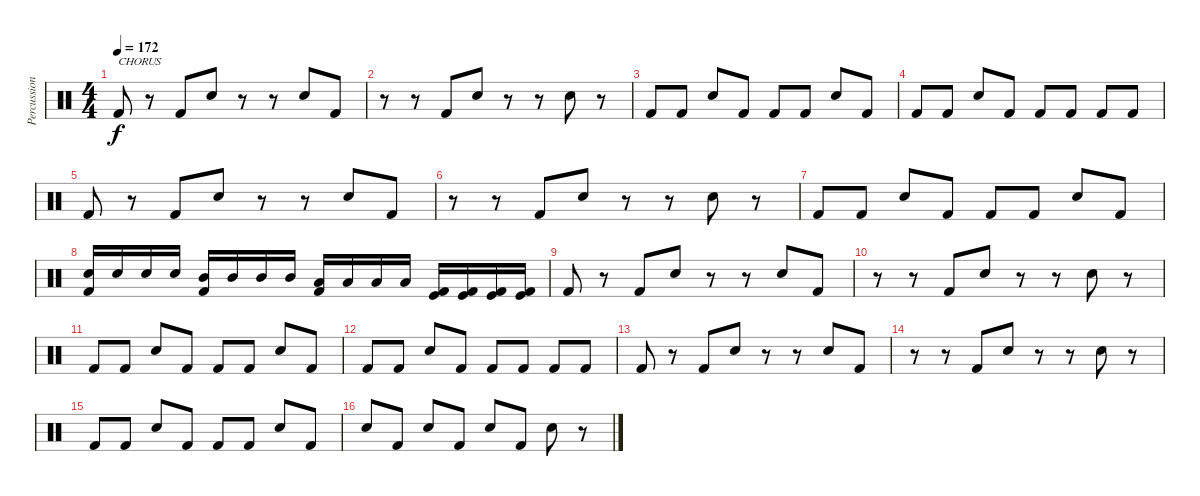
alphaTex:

\track ("Percussions" "Percussion") {instrument percussion}
\staff {score}
\articulation defaults
\ts (4 4)
\tempo 172
\clef neutral
\ks c "Kick (hit) 2".8{txt "CHORUS" dy f}
r.8 "Kick (hit) 2".8 "Snare (hit) 2".8 r.8 r.8 "Snare (hit) 2".8 "Kick (hit) 2".8 |
r.8 r.8 "Kick (hit) 2".8 "Snare (hit) 2".8 r.8 r.8 "Snare (hit) 2".8 r.8 |
"Kick (hit) 2".8 "Kick (hit) 2".8 "Snare (hit) 2".8 "Kick (hit) 2".8 "Kick (hit) 2".8 "Kick (hit) 2".8 "Snare (hit) 2".8 "Kick (hit) 2".8 |
"Kick (hit) 2".8 "Kick (hit) 2".8 "Snare (hit) 2".8 "Kick (hit) 2".8 "Kick (hit) 2".8 "Kick (hit) 2".8 "Kick (hit) 2".8 "Kick (hit) 2".8 |
"Kick (hit) 2".8 r.8 "Kick (hit) 2".8 "Snare (hit) 2".8 r.8 r.8 "Snare (hit) 2".8 "Kick (hit) 2".8 |
r.8 r.8 "Kick (hit) 2".8 "Snare (hit) 2".8 r.8 r.8 "Snare (hit) 2".8 r.8 |
"Kick (hit) 2".8 "Kick (hit) 2".8 "Snare (hit) 2".8 "Kick (hit) 2".8 "Kick (hit) 2".8 "Kick (hit) 2".8 "Snare (hit) 2".8 "Kick (hit) 2".8 |
("Snare (hit) 2" "Kick (hit) 2").16 "Snare (hit) 2".16 "Snare (hit) 2".16 "Snare (hit) 2".16 ("Mid Tom (hit)" "Kick (hit) 2").16 "Mid Tom (hit)".16 "Mid Tom (hit)".16 "Mid Tom (hit)".16 ("Low Tom (hit)" "Kick (hit) 2").16 "Low Tom (hit)".16 "Low Tom (hit)".16 "Low Tom (hit)".16 ("Kick (hit)" "Kick (hit) 2").16 ("Kick (hit)" "Kick (hit) 2").16 ("Kick (hit)" "Kick (hit) 2").16 ("Kick (hit)" "Kick (hit) 2").16 |
"Kick (hit) 2".8 r.8 "Kick (hit) 2".8 "Snare (hit) 2".8 r.8 r.8 "Snare (hit) 2".8 "Kick (hit) 2".8 |
r.8 r.8 "Kick (hit) 2".8 "Snare (hit) 2".8 r.8 r.8 "Snare (hit) 2".8 r.8 |
"Kick (hit) 2".8 "Kick (hit) 2".8 "Snare (hit) 2".8 "Kick (hit) 2".8 "Kick (hit) 2".8 "Kick (hit) 2".8 "Snare (hit) 2".8 "Kick (hit) 2".8 |
"Kick (hit) 2".8 "Kick (hit) 2".8 "Snare (hit) 2".8 "Kick (hit) 2".8 "Kick (hit) 2".8 "Kick (hit) 2".8 "Kick (hit) 2".8 "Kick (hit) 2".8 |
"Kick (hit) 2".8 r.8 "Kick (hit) 2".8 "Snare (hit) 2".8 r.8 r.8 "Snare (hit) 2".8 "Kick (hit) 2".8 |
r.8 r.8 "Kick (hit) 2".8 "Snare (hit) 2".8 r.8 r.8 "Snare (hit) 2".8 r.8 |
"Kick (hit) 2".8 "Kick (hit) 2".8 "Snare (hit) 2".8 "Kick (hit) 2".8 "Kick (hit) 2".8 "Kick (hit) 2".8 "Snare (hit) 2".8 "Kick (hit) 2".8 |
"Snare (hit) 2".8 "Kick (hit) 2".8 "Snare (hit) 2".8 "Kick (hit) 2".8 "Snare (hit) 2".8 "Kick (hit) 2".8 "Snare (hit) 2".8 r.8
